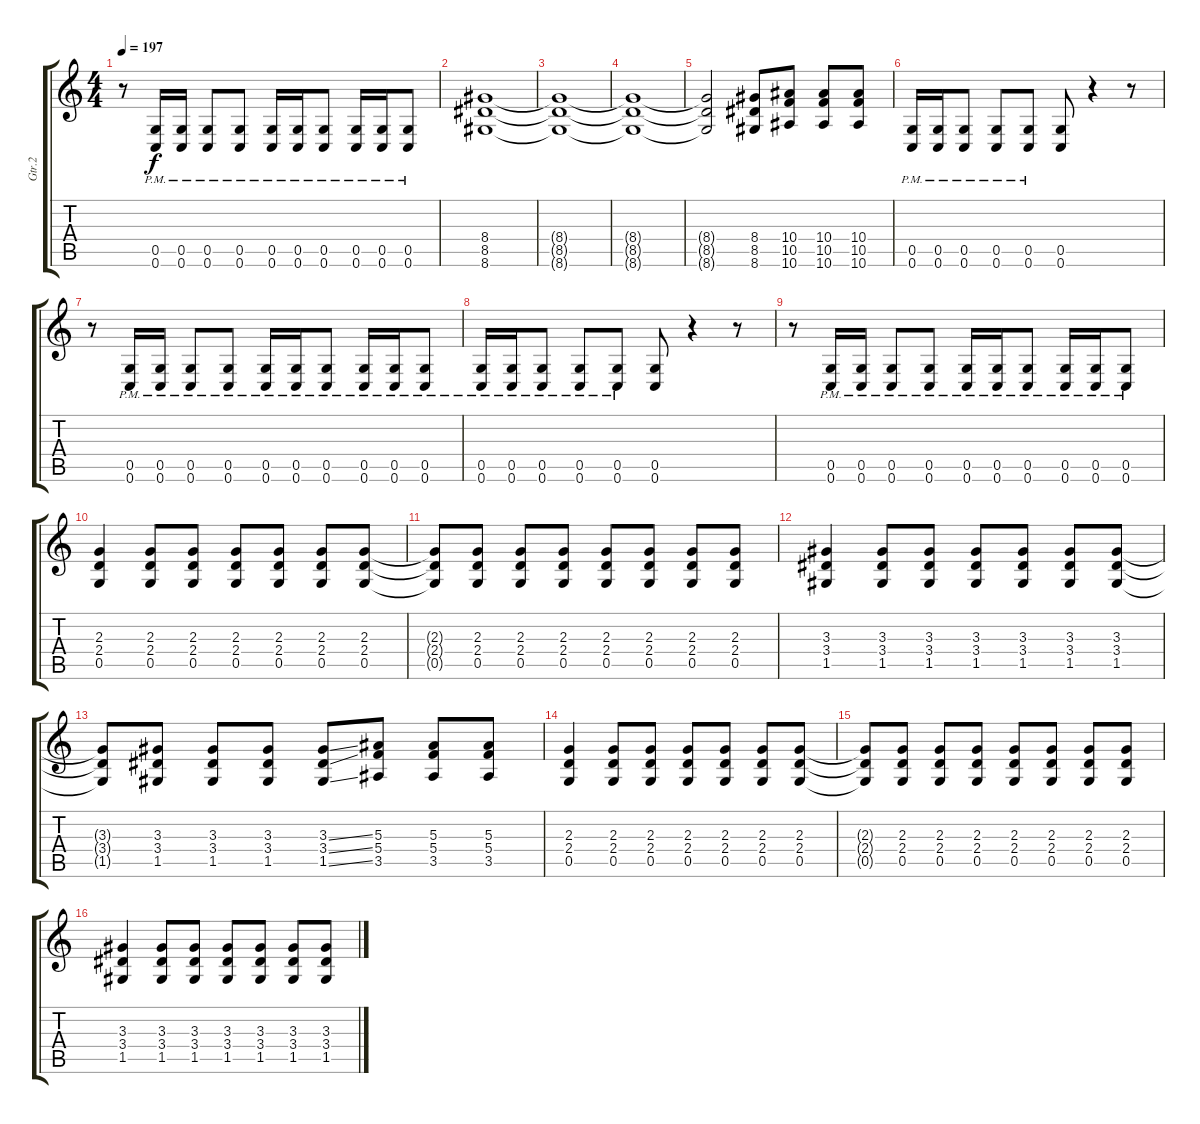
\track ("Gtr.2" "Gtr.2") {instrument distortionguitar}
\staff {score tabs}
\tuning (D4 A3 F3 C3 G2 C2) {hide}
\ts (4 4)
\tempo 197
\clef g2
\ks c
r.8{dy f} (0.5{pm} 0.6{pm}).16 (0.5{pm} 0.6{pm}).16 (0.5{pm} 0.6{pm}).8 (0.5{pm} 0.6{pm}).8 (0.5{pm} 0.6{pm}).16 (0.5{pm} 0.6{pm}).16 (0.5{pm} 0.6{pm}).8 (0.5{pm} 0.6{pm}).16 (0.5{pm} 0.6{pm}).16 (0.5{pm} 0.6{pm}).8 |
(8.4 8.5 8.6).1 |
(8.4{t} 8.5{t} 8.6{t}).1 |
(8.4{t} 8.5{t} 8.6{t}).1 |
(8.4{t} 8.5{t} 8.6{t}).2 (8.4 8.5 8.6).8 (10.4 10.5 10.6).8 (10.4 10.5 10.6).8 (10.4 10.5 10.6).8 |
(0.5{pm} 0.6{pm}).16 (0.5{pm} 0.6{pm}).16 (0.5{pm} 0.6{pm}).8 (0.5{pm} 0.6{pm}).8 (0.5{pm} 0.6{pm}).8 (0.5 0.6).8 r.4 r.8 |
r.8 (0.5{pm} 0.6{pm}).16 (0.5{pm} 0.6{pm}).16 (0.5{pm} 0.6{pm}).8 (0.5{pm} 0.6{pm}).8 (0.5{pm} 0.6{pm}).16 (0.5{pm} 0.6{pm}).16 (0.5{pm} 0.6{pm}).8 (0.5{pm} 0.6{pm}).16 (0.5{pm} 0.6{pm}).16 (0.5{pm} 0.6{pm}).8 |
(0.5{pm} 0.6{pm}).16 (0.5{pm} 0.6{pm}).16 (0.5{pm} 0.6{pm}).8 (0.5{pm} 0.6{pm}).8 (0.5{pm} 0.6{pm}).8 (0.5 0.6).8 r.4 r.8 |
r.8 (0.5{pm} 0.6{pm}).16 (0.5{pm} 0.6{pm}).16 (0.5{pm} 0.6{pm}).8 (0.5{pm} 0.6{pm}).8 (0.5{pm} 0.6{pm}).16 (0.5{pm} 0.6{pm}).16 (0.5{pm} 0.6{pm}).8 (0.5{pm} 0.6{pm}).16 (0.5{pm} 0.6{pm}).16 (0.5{pm} 0.6{pm}).8 |
(2.3 2.4 0.5).4 (2.3 2.4 0.5).8 (2.3 2.4 0.5).8 (2.3 2.4 0.5).8 (2.3 2.4 0.5).8 (2.3 2.4 0.5).8 (2.3 2.4 0.5).8 |
(2.3{t} 2.4{t} 0.5{t}).8 (2.3 2.4 0.5).8 (2.3 2.4 0.5).8 (2.3 2.4 0.5).8 (2.3 2.4 0.5).8 (2.3 2.4 0.5).8 (2.3 2.4 0.5).8 (2.3 2.4 0.5).8 |
(3.3 3.4 1.5).4 (3.3 3.4 1.5).8 (3.3 3.4 1.5).8 (3.3 3.4 1.5).8 (3.3 3.4 1.5).8 (3.3 3.4 1.5).8 (3.3 3.4 1.5).8 |
(3.3{t} 3.4{t} 1.5{t}).8 (3.3 3.4 1.5).8 (3.3 3.4 1.5).8 (3.3 3.4 1.5).8 (3.3{ss} 3.4{ss} 1.5{ss}).8 (5.3 5.4 3.5).8 (5.3 5.4 3.5).8 (5.3 5.4 3.5).8 |
(2.3 2.4 0.5).4 (2.3 2.4 0.5).8 (2.3 2.4 0.5).8 (2.3 2.4 0.5).8 (2.3 2.4 0.5).8 (2.3 2.4 0.5).8 (2.3 2.4 0.5).8 |
(2.3{t} 2.4{t} 0.5{t}).8 (2.3 2.4 0.5).8 (2.3 2.4 0.5).8 (2.3 2.4 0.5).8 (2.3 2.4 0.5).8 (2.3 2.4 0.5).8 (2.3 2.4 0.5).8 (2.3 2.4 0.5).8 |
(3.3 3.4 1.5).4 (3.3 3.4 1.5).8 (3.3 3.4 1.5).8 (3.3 3.4 1.5).8 (3.3 3.4 1.5).8 (3.3 3.4 1.5).8 (3.3 3.4 1.5).8
